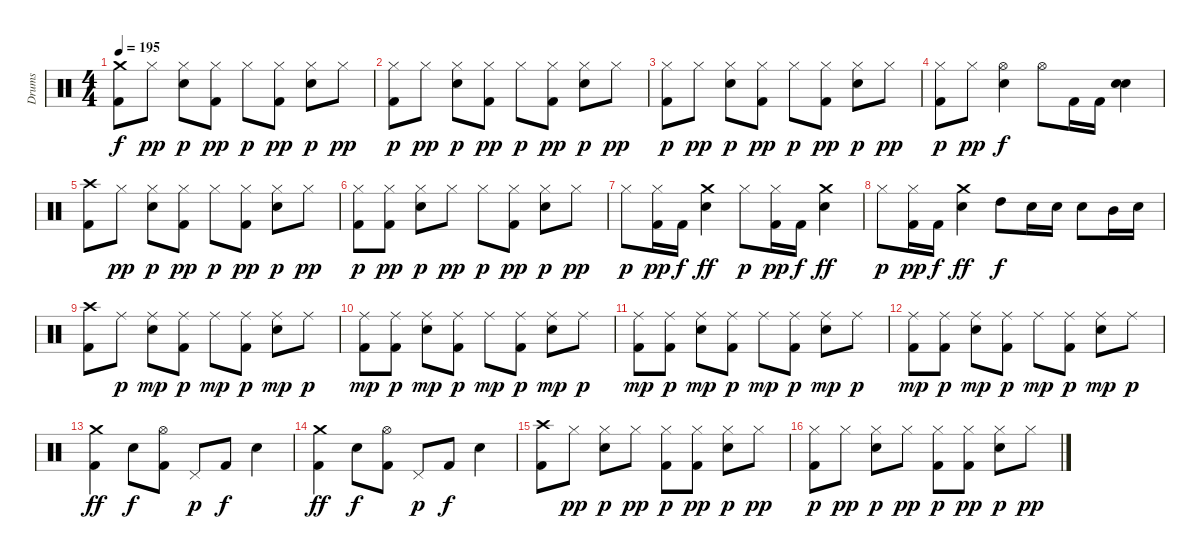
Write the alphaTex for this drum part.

\track ("Drums" "Drums") {instrument percussion}
\staff {score}
\articulation defaults
\ts (4 4)
\tempo 195
\clef neutral
\ks c
("Crash medium (hit)" "Kick (hit) 2").8{dy f} "Hi-Hat (closed)".8{dy pp} ("Hi-Hat (closed)" "Electric Snare (hit)").8{dy p} ("Hi-Hat (closed)" "Kick (hit) 2").8{dy pp} "Hi-Hat (closed)".8{dy p} ("Hi-Hat (closed)" "Kick (hit) 2").8{dy pp} ("Hi-Hat (closed)" "Electric Snare (hit)").8{dy p} "Hi-Hat (closed)".8{dy pp} |
("Hi-Hat (closed)" "Kick (hit) 2").8{dy p} "Hi-Hat (closed)".8{dy pp} ("Hi-Hat (closed)" "Electric Snare (hit)").8{dy p} ("Hi-Hat (closed)" "Kick (hit) 2").8{dy pp} "Hi-Hat (closed)".8{dy p} ("Hi-Hat (closed)" "Kick (hit) 2").8{dy pp} ("Hi-Hat (closed)" "Electric Snare (hit)").8{dy p} "Hi-Hat (closed)".8{dy pp} |
("Hi-Hat (closed)" "Kick (hit) 2").8{dy p} "Hi-Hat (closed)".8{dy pp} ("Hi-Hat (closed)" "Electric Snare (hit)").8{dy p} ("Hi-Hat (closed)" "Kick (hit) 2").8{dy pp} "Hi-Hat (closed)".8{dy p} ("Hi-Hat (closed)" "Kick (hit) 2").8{dy pp} ("Hi-Hat (closed)" "Electric Snare (hit)").8{dy p} "Hi-Hat (closed)".8{dy pp} |
("Hi-Hat (closed)" "Kick (hit) 2").8{dy p} "Hi-Hat (closed)".8{dy pp} ("Hi-Hat (open)" "Electric Snare (hit)").4{dy f} "Hi-Hat (open)".8 "Kick (hit) 2".16 "Kick (hit) 2".16 ("Electric Snare (hit)" "Electric Snare (hit)").4 |
("Crash high (hit)" "Kick (hit) 2").8 "Hi-Hat (closed)".8{dy pp} ("Hi-Hat (closed)" "Electric Snare (hit)").8{dy p} ("Hi-Hat (closed)" "Kick (hit) 2").8{dy pp} "Hi-Hat (closed)".8{dy p} ("Hi-Hat (closed)" "Kick (hit) 2").8{dy pp} ("Hi-Hat (closed)" "Electric Snare (hit)").8{dy p} "Hi-Hat (closed)".8{dy pp} |
("Hi-Hat (closed)" "Kick (hit) 2").8{dy p} ("Hi-Hat (closed)" "Kick (hit) 2").8{dy pp} ("Hi-Hat (closed)" "Electric Snare (hit)").8{dy p} "Hi-Hat (closed)".8{dy pp} "Hi-Hat (closed)".8{dy p} ("Hi-Hat (closed)" "Kick (hit) 2").8{dy pp} ("Hi-Hat (closed)" "Electric Snare (hit)").8{dy p} "Hi-Hat (closed)".8{dy pp} |
"Hi-Hat (closed)".8{dy p} ("Hi-Hat (closed)" "Kick (hit) 2").16{dy pp} "Kick (hit) 2".16{dy f} ("Crash medium (hit)" "Electric Snare (hit)").4{dy ff} "Hi-Hat (closed)".8{dy p} ("Hi-Hat (closed)" "Kick (hit) 2").16{dy pp} "Kick (hit) 2".16{dy f} ("Crash medium (hit)" "Electric Snare (hit)").4{dy ff} |
"Hi-Hat (closed)".8{dy p} ("Hi-Hat (closed)" "Kick (hit) 2").16{dy pp} "Kick (hit) 2".16{dy f} ("Crash medium (hit)" "Electric Snare (hit)").4{dy ff} "High Tom (hit)".8{dy f} "Electric Snare (hit)".16 "Electric Snare (hit)".16 "Electric Snare (hit)".8 "Mid Tom (hit)".16 "Electric Snare (hit)".16 |
("Crash high (hit)" "Kick (hit) 2").8 "Ride (middle)".8{dy p} ("Ride (middle)" "Electric Snare (hit)").8{dy mp} ("Ride (middle)" "Kick (hit) 2").8{dy p} "Ride (middle)".8{dy mp} ("Ride (middle)" "Kick (hit) 2").8{dy p} ("Ride (middle)" "Electric Snare (hit)").8{dy mp} "Ride (middle)".8{dy p} |
("Ride (middle)" "Kick (hit) 2").8{dy mp} ("Ride (middle)" "Kick (hit) 2").8{dy p} ("Ride (middle)" "Electric Snare (hit)").8{dy mp} ("Ride (middle)" "Kick (hit) 2").8{dy p} "Ride (middle)".8{dy mp} ("Ride (middle)" "Kick (hit) 2").8{dy p} ("Ride (middle)" "Electric Snare (hit)").8{dy mp} "Ride (middle)".8{dy p} |
("Ride (middle)" "Kick (hit) 2").8{dy mp} ("Ride (middle)" "Kick (hit) 2").8{dy p} ("Ride (middle)" "Electric Snare (hit)").8{dy mp} ("Ride (middle)" "Kick (hit) 2").8{dy p} "Ride (middle)".8{dy mp} ("Ride (middle)" "Kick (hit) 2").8{dy p} ("Ride (middle)" "Electric Snare (hit)").8{dy mp} "Ride (middle)".8{dy p} |
("Ride (middle)" "Kick (hit) 2").8{dy mp} ("Ride (middle)" "Kick (hit) 2").8{dy p} ("Ride (middle)" "Electric Snare (hit)").8{dy mp} ("Ride (middle)" "Kick (hit) 2").8{dy p} "Ride (middle)".8{dy mp} ("Ride (middle)" "Kick (hit) 2").8{dy p} ("Ride (middle)" "Electric Snare (hit)").8{dy mp} "Ride (middle)".8{dy p} |
("Crash medium (hit)" "Kick (hit) 2").4{dy ff} "Electric Snare (hit)".8{dy f} ("Hi-Hat (open)" "Kick (hit) 2").8 "Pedal Hi-Hat (hit)".8{dy p} "Kick (hit) 2".8{dy f} "Electric Snare (hit)".4 |
("Crash medium (hit)" "Kick (hit) 2").4{dy ff} "Electric Snare (hit)".8{dy f} ("Hi-Hat (open)" "Kick (hit) 2").8 "Pedal Hi-Hat (hit)".8{dy p} "Kick (hit) 2".8{dy f} "Electric Snare (hit)".4 |
("Crash high (hit)" "Kick (hit) 2").8 "Hi-Hat (closed)".8{dy pp} ("Hi-Hat (closed)" "Electric Snare (hit)").8{dy p} "Hi-Hat (closed)".8{dy pp} ("Hi-Hat (closed)" "Kick (hit) 2").8{dy p} ("Hi-Hat (closed)" "Kick (hit) 2").8{dy pp} ("Hi-Hat (closed)" "Electric Snare (hit)").8{dy p} "Hi-Hat (closed)".8{dy pp} |
("Hi-Hat (closed)" "Kick (hit) 2").8{dy p} "Hi-Hat (closed)".8{dy pp} ("Hi-Hat (closed)" "Electric Snare (hit)").8{dy p} "Hi-Hat (closed)".8{dy pp} ("Hi-Hat (closed)" "Kick (hit) 2").8{dy p} ("Hi-Hat (closed)" "Kick (hit) 2").8{dy pp} ("Hi-Hat (closed)" "Electric Snare (hit)").8{dy p} "Hi-Hat (closed)".8{dy pp}
